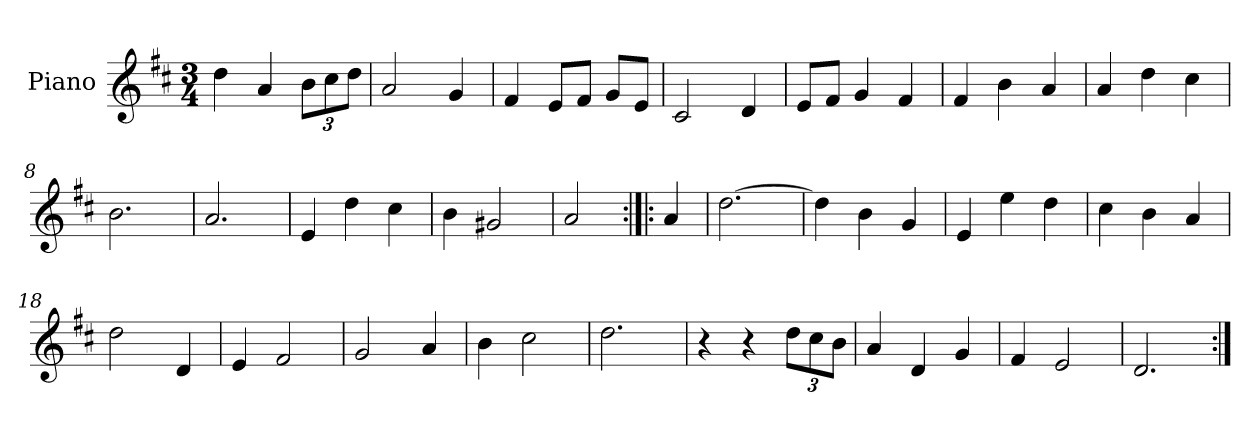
**kern
*part1
*staff1
*I"Piano
*I'Pno.
*clefG2
*k[f#c#]
*M3/4
=1
4dd\
4a/
*Xbrackettup
12b\L
12cc#\
12dd\J
=2
2a/
4g/
=3
4f#/
8e/L
8f#/J
8g/L
8e/J
=4
2c#/
4d/
=5
8e/L
8f#/J
4g/
4f#/
=6
4f#/
4b\
4a/
=7
4a/
4dd\
4cc#\
=8
2.b\
=9
2.a/
=10
4e/
4dd\
4cc#\
=11
4b\
2g#X/
=12
2a/
=13:|!|:
4a/
=14
[2.dd\
=15
4dd\]
4b\
4g/
=16
4e/
4ee\
4dd\
=17
4cc#\
4b\
4a/
=18
2dd\
4d/
=19
4e/
2f#/
=20
2g/
4a/
=21
4b\
2cc#\
=22
2.dd\
=23
4r
4r
12dd\L
12cc#\
12b\J
=24
4a/
4d/
4g/
=25
4f#/
2e/
=26
2.d/
=:|!
*-
